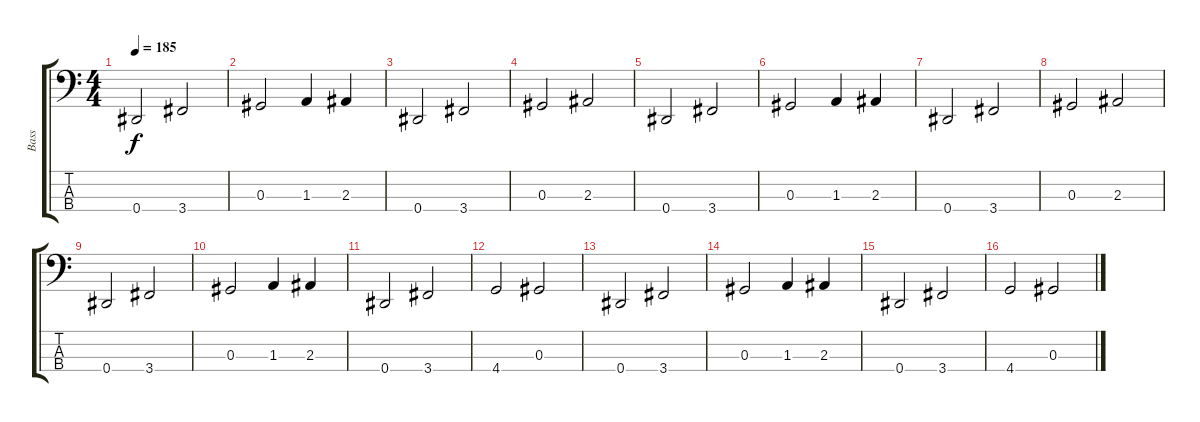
\track ("Bass" "Bass") {instrument electricbasspick}
\staff {score tabs}
\tuning (Gb2 Db2 Ab1 Eb1) {hide}
\ts (4 4)
\tempo 185
\clef f4
\ks c
0.4.2{dy f} 3.4.2 |
0.3.2 1.3.4 2.3.4 |
0.4.2 3.4.2 |
0.3.2 2.3.2 |
0.4.2 3.4.2 |
0.3.2 1.3.4 2.3.4 |
0.4.2 3.4.2 |
0.3.2 2.3.2 |
0.4.2 3.4.2 |
0.3.2 1.3.4 2.3.4 |
0.4.2 3.4.2 |
4.4.2 0.3.2 |
0.4.2 3.4.2 |
0.3.2 1.3.4 2.3.4 |
0.4.2 3.4.2 |
4.4.2 0.3.2
